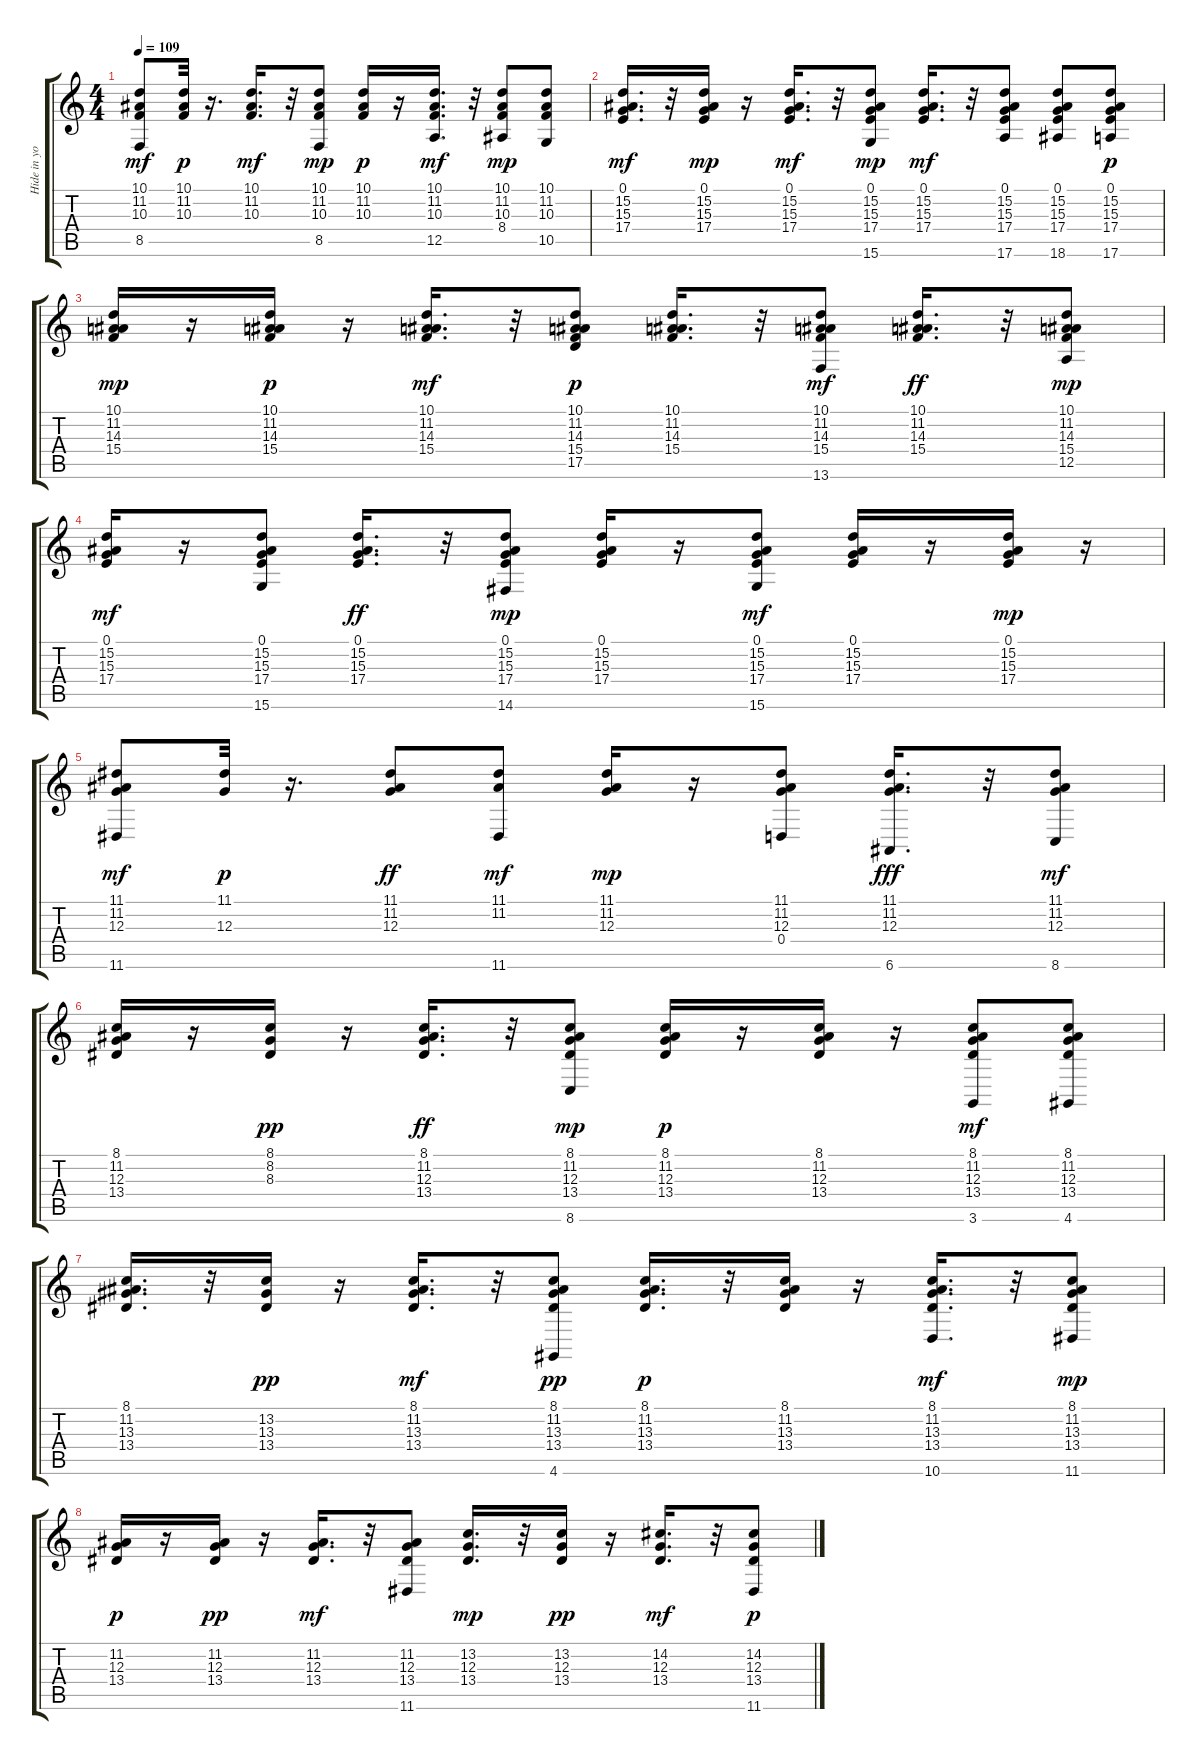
\track ("Hide in your shell" "Hide in yo") {instrument electricpiano2}
\staff {score tabs}
\tuning (E4 B3 G3 D3 A2 E2) {hide}
\ts (4 4)
\tempo 109
\clef g2
\ks c
(10.1 11.2 10.3 8.5).8{dy mf} (10.1 11.2 10.3).32{dy p} r.16{d} (10.1 11.2 10.3).16{d dy mf} r.32 (10.1 11.2 10.3 8.5).8{dy mp} (10.1 11.2 10.3).16{dy p} r.16 (10.1 11.2 10.3 12.5).16{d dy mf} r.32 (10.1 11.2 10.3 8.4).8{dy mp} (10.1 11.2 10.3 10.5).8 |
(0.1 15.2 15.3 17.4).16{d dy mf} r.32 (0.1 15.2 15.3 17.4).16{dy mp} r.16 (0.1 15.2 15.3 17.4).16{d dy mf} r.32 (0.1 15.2 15.3 17.4 15.6).8{dy mp} (0.1 15.2 15.3 17.4).16{d dy mf} r.32 (0.1 15.2 15.3 17.4 17.6).8 (0.1 15.2 15.3 17.4 18.6).8 (0.1 15.2 15.3 17.4 17.6).8{dy p} |
(10.1 11.2 14.3 15.4).16{dy mp} r.16 (10.1 11.2 14.3 15.4).16{dy p} r.16 (10.1 11.2 14.3 15.4).16{d dy mf} r.32 (10.1 11.2 14.3 15.4 17.5).8{dy p} (10.1 11.2 14.3 15.4).16{d} r.32 (10.1 11.2 14.3 15.4 13.6).8{dy mf} (10.1 11.2 14.3 15.4).16{d dy ff} r.32 (10.1 11.2 14.3 15.4 12.5).8{dy mp} |
(0.1 15.2 15.3 17.4).16{dy mf} r.16 (0.1 15.2 15.3 17.4 15.6).8 (0.1 15.2 15.3 17.4).16{d dy ff} r.32 (0.1 15.2 15.3 17.4 14.6).8{dy mp} (0.1 15.2 15.3 17.4).16 r.16 (0.1 15.2 15.3 17.4 15.6).8{dy mf} (0.1 15.2 15.3 17.4).16 r.16 (0.1 15.2 15.3 17.4).16{dy mp} r.16 |
(11.1 11.2 12.3 11.6).8{dy mf} (11.1 12.3).32{dy p} r.16{d} (11.1 11.2 12.3).8{dy ff} (11.1 11.2 11.6).8{dy mf} (11.1 11.2 12.3).16{dy mp} r.16 (11.1 11.2 12.3 0.4).8 (11.1 11.2 12.3 6.6).16{d dy fff} r.32 (11.1 11.2 12.3 8.6).8{dy mf} |
(8.1 11.2 12.3 13.4).16 r.16 (8.1 8.2 8.3).16{dy pp} r.16 (8.1 11.2 12.3 13.4).16{d dy ff} r.32 (8.1 11.2 12.3 13.4 8.6).8{dy mp} (8.1 11.2 12.3 13.4).16{dy p} r.16 (8.1 11.2 12.3 13.4).16 r.16 (8.1 11.2 12.3 13.4 3.6).8{dy mf} (8.1 11.2 12.3 13.4 4.6).8 |
(8.1 11.2 13.3 13.4).16{d} r.32 (13.2 13.3 13.4).16{dy pp} r.16 (8.1 11.2 13.3 13.4).16{d dy mf} r.32 (8.1 11.2 13.3 13.4 4.6).8{dy pp} (8.1 11.2 13.3 13.4).16{d dy p} r.32 (8.1 11.2 13.3 13.4).16 r.16 (8.1 11.2 13.3 13.4 10.6).16{d dy mf} r.32 (8.1 11.2 13.3 13.4 11.6).8{dy mp} |
(11.2 12.3 13.4).16{dy p} r.16 (11.2 12.3 13.4).16{dy pp} r.16 (11.2 12.3 13.4).16{d dy mf} r.32 (11.2 12.3 13.4 11.6).8 (13.2 12.3 13.4).16{d dy mp} r.32 (13.2 12.3 13.4).16{dy pp} r.16 (14.2 12.3 13.4).16{d dy mf} r.32 (14.2 12.3 13.4 11.6).8{dy p}
